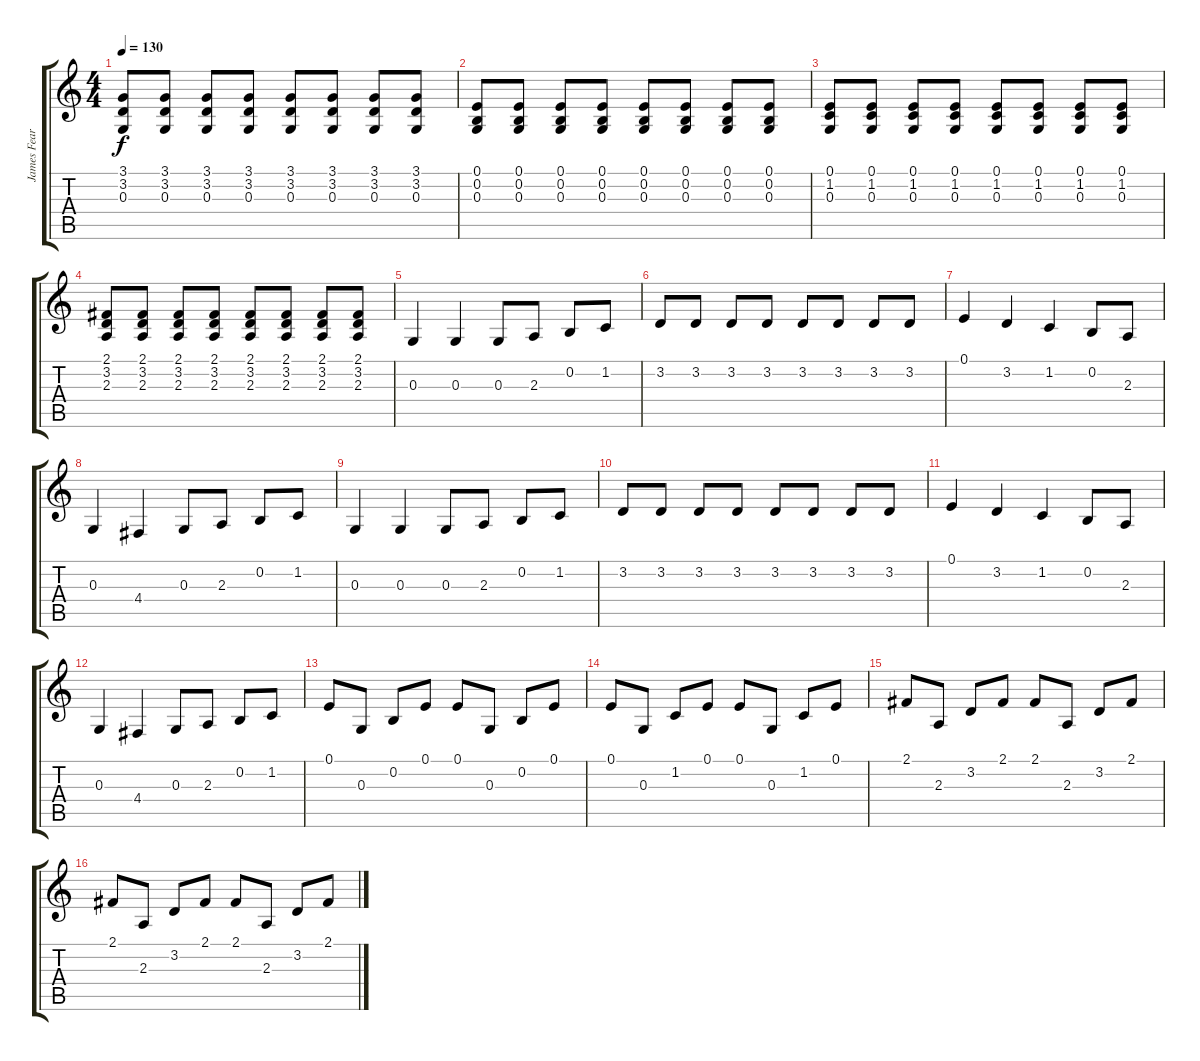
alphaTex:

\track ("James Fearnley - accordéon" "James Fear") {instrument accordion}
\staff {score tabs}
\tuning (E4 B3 G3 D3 A2 E2) {hide}
\ts (4 4)
\tempo 130
\clef g2
\ks c
(3.1 3.2 0.3).8{dy f} (3.1 3.2 0.3).8 (3.1 3.2 0.3).8 (3.1 3.2 0.3).8 (3.1 3.2 0.3).8 (3.1 3.2 0.3).8 (3.1 3.2 0.3).8 (3.1 3.2 0.3).8 |
(0.1 0.2 0.3).8 (0.1 0.2 0.3).8 (0.1 0.2 0.3).8 (0.1 0.2 0.3).8 (0.1 0.2 0.3).8 (0.1 0.2 0.3).8 (0.1 0.2 0.3).8 (0.1 0.2 0.3).8 |
(0.1 1.2 0.3).8 (0.1 1.2 0.3).8 (0.1 1.2 0.3).8 (0.1 1.2 0.3).8 (0.1 1.2 0.3).8 (0.1 1.2 0.3).8 (0.1 1.2 0.3).8 (0.1 1.2 0.3).8 |
(2.1 3.2 2.3).8 (2.1 3.2 2.3).8 (2.1 3.2 2.3).8 (2.1 3.2 2.3).8 (2.1 3.2 2.3).8 (2.1 3.2 2.3).8 (2.1 3.2 2.3).8 (2.1 3.2 2.3).8 |
0.3.4 0.3.4 0.3.8 2.3.8 0.2.8 1.2.8 |
3.2.8 3.2.8 3.2.8 3.2.8 3.2.8 3.2.8 3.2.8 3.2.8 |
0.1.4 3.2.4 1.2.4 0.2.8 2.3.8 |
0.3.4 4.4.4 0.3.8 2.3.8 0.2.8 1.2.8 |
0.3.4 0.3.4 0.3.8 2.3.8 0.2.8 1.2.8 |
3.2.8 3.2.8 3.2.8 3.2.8 3.2.8 3.2.8 3.2.8 3.2.8 |
0.1.4 3.2.4 1.2.4 0.2.8 2.3.8 |
0.3.4 4.4.4 0.3.8 2.3.8 0.2.8 1.2.8 |
0.1.8 0.3.8 0.2.8 0.1.8 0.1.8 0.3.8 0.2.8 0.1.8 |
0.1.8 0.3.8 1.2.8 0.1.8 0.1.8 0.3.8 1.2.8 0.1.8 |
2.1.8 2.3.8 3.2.8 2.1.8 2.1.8 2.3.8 3.2.8 2.1.8 |
2.1.8 2.3.8 3.2.8 2.1.8 2.1.8 2.3.8 3.2.8 2.1.8
